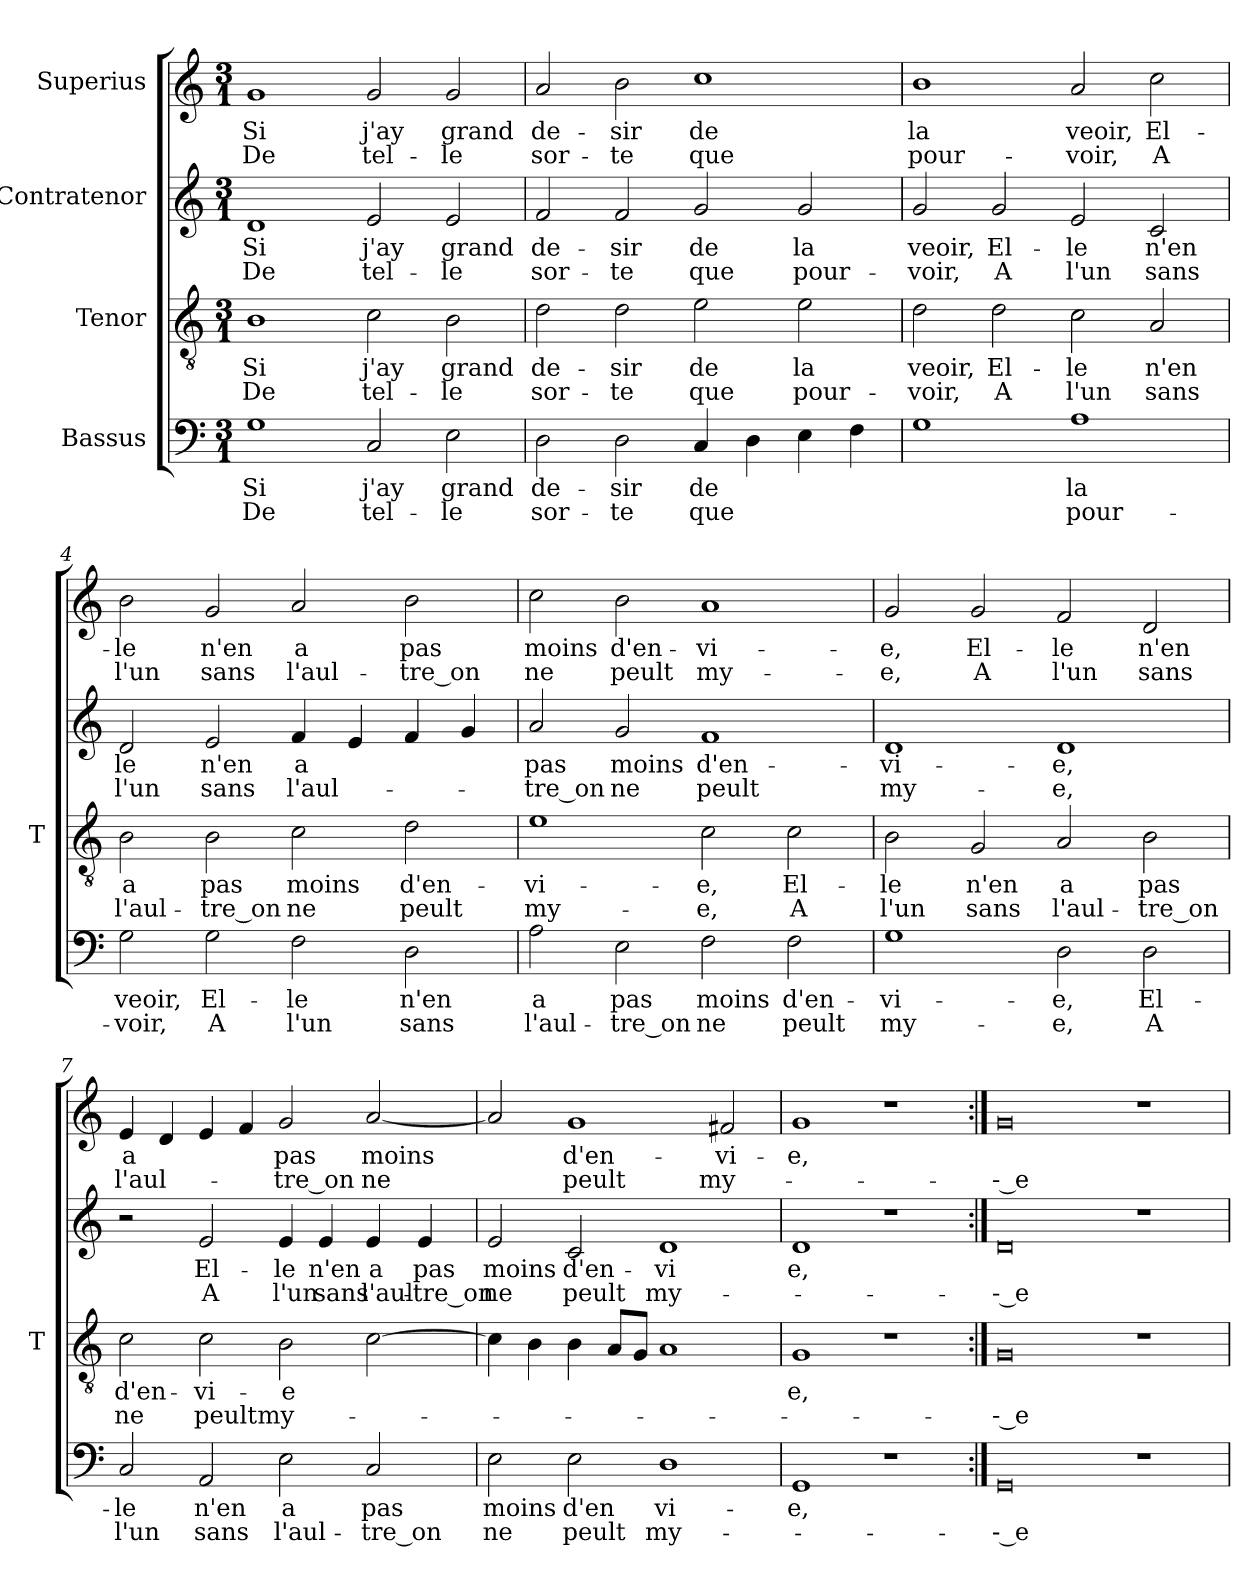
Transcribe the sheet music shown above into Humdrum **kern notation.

**kern	**text	**text	**kern	**text	**text	**kern	**text	**text	**kern	**text	**text
*part4	*part4	*part4	*part3	*part3	*part3	*part2	*part2	*part2	*part1	*part1	*part1
*staff4	*staff4	*staff4	*staff3	*staff3	*staff3	*staff2	*staff2	*staff2	*staff1	*staff1	*staff1
*I"Bassus	*	*	*I"Tenor	*	*	*I"Contratenor	*	*	*I"Superius	*	*
*	*	*	*I'T	*	*	*	*	*	*	*	*
*clefF4	*	*	*clefGv2	*	*	*clefG2	*	*	*clefG2	*	*
*k[]	*	*	*k[]	*	*	*k[]	*	*	*k[]	*	*
*M3/1	*	*	*M3/1	*	*	*M3/1	*	*	*M3/1	*	*
=1	=1	=1	=1	=1	=1	=1	=1	=1	=1	=1	=1
1G	-Si	-De	1B	-Si	-De	1d	-Si	-De	1g	-Si	-De
2C	-j'ay	tel-	2c	-j'ay	tel-	2e	-j'ay	tel-	2g	-j'ay	tel-
2E	-grand	-le	2B	-grand	-le	2e	-grand	-le	2g	-grand	-le
=2	=2	=2	=2	=2	=2	=2	=2	=2	=2	=2	=2
2D	de-	sor-	2d	de-	sor-	2f	de-	sor-	2a	de-	sor-
2D	-sir	-te	2d	-sir	-te	2f	-sir	-te	2b	-sir	-te
4C	-de	-que	2e	-de	-que	2g	-de	-que	1cc	-de	-que
4D	.	.	.	.	.	.	.	.	.	.	.
4E	.	.	2e	-la	pour-	2g	-la	pour-	.	.	.
4F	.	.	.	.	.	.	.	.	.	.	.
=3	=3	=3	=3	=3	=3	=3	=3	=3	=3	=3	=3
1G	.	.	2d	-veoir,	-voir,	2g	-veoir,	-voir,	1b	-la	pour-
.	.	.	2d	El-	-A	2g	El-	-A	.	.	.
1A	-la	pour-	2c	-le	-l'un	2e	-le	-l'un	2a	-veoir,	-voir,
.	.	.	2A	-n'en	-sans	2c	-n'en	-sans	2cc	El-	-A
=4	=4	=4	=4	=4	=4	=4	=4	=4	=4	=4	=4
2G	-veoir,	-voir,	2B	-a	l'aul-	2d	-le	-l'un	2b	-le	-l'un
2G	El-	-A	2B	-pas	-tre_on	2e	-n'en	-sans	2g	-n'en	-sans
2F	-le	-l'un	2c	-moins	-ne	4f	-a	l'aul-	2a	-a	l'aul-
.	.	.	.	.	.	4e	.	.	.	.	.
2D	-n'en	-sans	2d	d'en-	-peult	4f	.	.	2b	-pas	-tre_on
.	.	.	.	.	.	4g	.	.	.	.	.
=5	=5	=5	=5	=5	=5	=5	=5	=5	=5	=5	=5
2A	-a	l'aul-	1e	vi-	my-	2a	-pas	-tre_on	2cc	-moins	-ne
2E	-pas	-tre_on	.	.	.	2g	-moins	-ne	2b	d'en-	-peult
2F	-moins	-ne	2c	-e,	-e,	1f	d'en-	-peult	1a	vi-	my-
2F	d'en-	-peult	2c	El-	-A	.	.	.	.	.	.
=6	=6	=6	=6	=6	=6	=6	=6	=6	=6	=6	=6
1G	vi-	my-	2B	-le	-l'un	1d	vi-	my-	2g	-e,	-e,
.	.	.	2G	-n'en	-sans	.	.	.	2g	El-	-A
2D	-e,	-e,	2A	-a	l'aul-	1d	-e,	-e,	2f	-le	-l'un
2D	El-	-A	2B	-pas	-tre_on	.	.	.	2d	-n'en	-sans
=7	=7	=7	=7	=7	=7	=7	=7	=7	=7	=7	=7
2C	-le	-l'un	2c	d'en-	-ne	2r	.	.	4e	-a	l'aul-
.	.	.	.	.	.	.	.	.	4d	.	.
2AA	-n'en	-sans	2c	vi-	-peult	2e	El-	-A	4e	.	.
.	.	.	.	.	.	.	.	.	4f	.	.
2E	-a	l'aul-	2B	-e	my-	4e	-le	-l'un	2g	-pas	-tre_on
.	.	.	.	.	.	4e	-n'en	-sans	.	.	.
2C	-pas	-tre_on	[2c	.	.	4e	-a	l'aul-	[2a	-moins	-ne
.	.	.	.	.	.	4e	-pas	-tre_on	.	.	.
=8	=8	=8	=8	=8	=8	=8	=8	=8	=8	=8	=8
2E	-moins	-ne	4c]	.	.	2e	-moins	-ne	2a]	.	.
.	.	.	4B	.	.	.	.	.	.	.	.
2E	-d'en	-peult	4B	.	.	2c	d'en-	-peult	1g	d'en-	-peult
.	.	.	8AL	.	.	.	.	.	.	.	.
.	.	.	8GJ	.	.	.	.	.	.	.	.
1D	vi-	my-	1A	.	.	1d	-vi	my-	.	.	.
.	.	.	.	.	.	.	.	.	2f#X	vi-	my-
=9	=9	=9	=9	=9	=9	=9	=9	=9	=9	=9	=9
1GG	-e,	.	1G	-e,	.	1d	-e,	.	1g	-e,	.
1r	.	.	1r	.	.	1r	.	.	1r	.	.
=10:|!	=10:|!	=10:|!	=10:|!	=10:|!	=10:|!	=10:|!	=10:|!	=10:|!	=10:|!	=10:|!	=10:|!
0GG	.	-- e	0G	.	-- e	0d	.	-- e	0g	.	-- e
1r	.	.	1r	.	.	1r	.	.	1r	.	.
=	=	=	=	=	=	=	=	=	=	=	=
*-	*-	*-	*-	*-	*-	*-	*-	*-	*-	*-	*-
